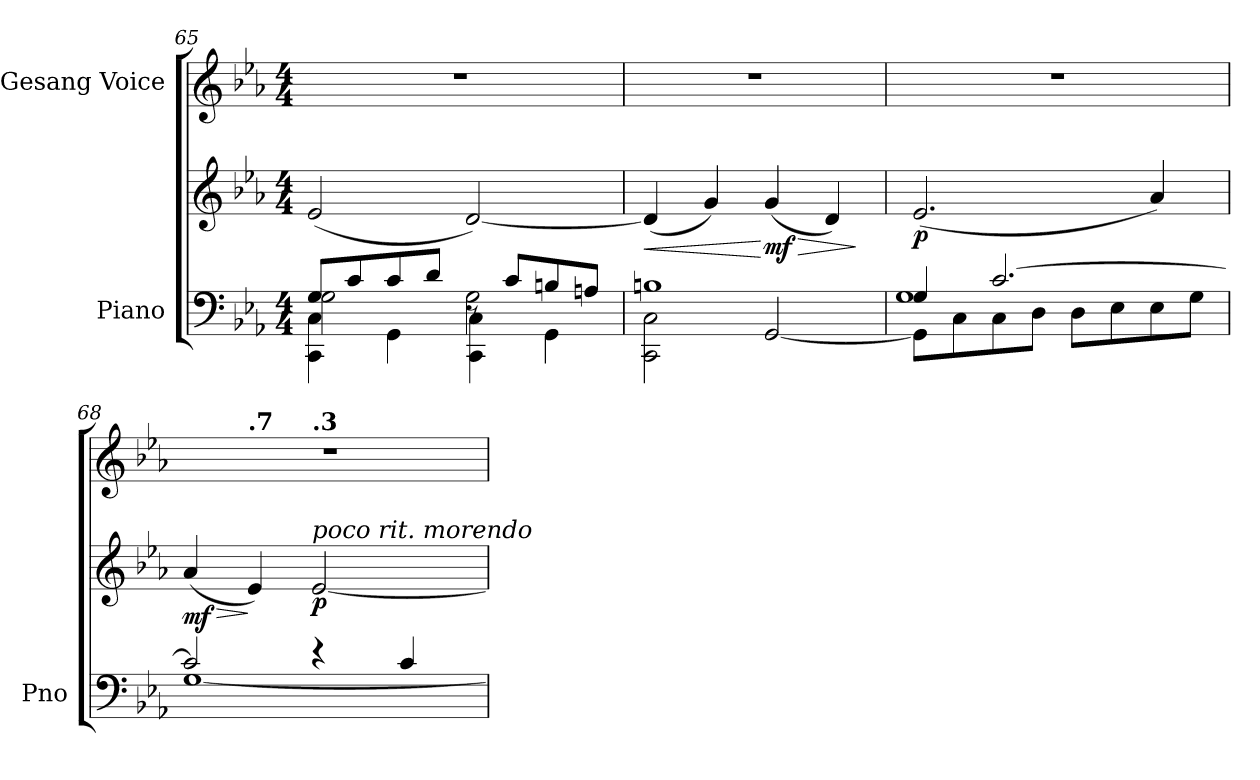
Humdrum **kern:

**kern	**kern	**dynam	**kern
*part2	*part2	*part2	*part1
*staff3	*staff2	*staff2/3	*staff1
*I"Piano	*	*	*I"Gesang Voice
*I'Pno	*	*	*
*clefF4	*clefG2	*	*clefG2
*k[b-e-a-]	*k[b-e-a-]	*	*k[b-e-a-]
*M4/4	*M4/4	*	*M4/4
=65	=65	=65	=65
*^	*	*	*
*	*^	*	*	*
8G/L	2G\	4CC\ 4C\	(<2e-/	.	1r
8c/	.	.	.	.	.
8c/	.	4GG\	.	.	.
8d/J	.	.	.	.	.
8r	2G\	4CC\ 4C\	[2d/)	.	.
8c/L	.	.	.	.	.
8Bn/	.	4GG\	.	.	.
8An/J	.	.	.	.	.
*	*v	*v	*	*	*
=66	=66	=66	=66	=66
!	!	!	!LO:HP:b	!
1Bn	2CC\ 2C\	(<4d/]	<	1r
.	.	4g/)	.	.
!	!	!	!LO:HP:n=1:b	!
!	!	!	!LO:DY:n=1:b	!
.	[2GG/	(<4g/	[ > mf	.
.	.	4d/)	.	.
*v	*v	*	*	*
.	.	]	.
!!LO:LB:g=z
=67	=67	=67	=67
*^	*	*	*
*	*^	*	*	*
!	!	!	!	!LO:DY:b	!
4G/	1G	8GG\L]	(<2.e-/	p	1r
.	.	8C\	.	.	.
[2.c/	.	8C\	.	.	.
.	.	8D\J	.	.	.
.	.	8D\L	.	.	.
.	.	8E-\	.	.	.
.	.	8E-\	4a-/)	.	.
.	.	8G\J	.	.	.
*v	*v	*v	*	*	*
=68	=68	=68	=68
*	*	*	*MM56
*^	*	*	*
*	*^	*	*	*
!	!	!	!	!LO:HP:b	!
!	!	!	!	!LO:DY:n=1:b	!
*	*	*	*	*	*^
*	*	*	*	*	*	*^
*	*v	*v	*	*	*	*	*^
2c/]	[1G	(<4a-/	> mf	1r	4ryy	2ryy	2.ryy
*	*	*	*	*MM54	*	*	*
!	!	!	!	!	!LO:TX:a:B:t=.7	!	!
.	.	4e-/)	]	.	2.ryy	.	.
*	*	*	*	*MM53	*	*	*
!	!	!	!	!	!	!LO:TX:a:B:t=.3	!
!	!	!LO:TX:a:i:t=poco rit. morendo	!	!	!	!	!
!	!	!	!LO:DY:n=2:b	!	!	!	!
4r	.	[2e-/	p	.	.	2ryy	.
*	*	*	*	*MM52	*	*	*
4c/	.	.	.	.	.	.	4ryy
*v	*v	*	*	*v	*v	*v	*v
=	=	=	=
*-	*-	*-	*-
